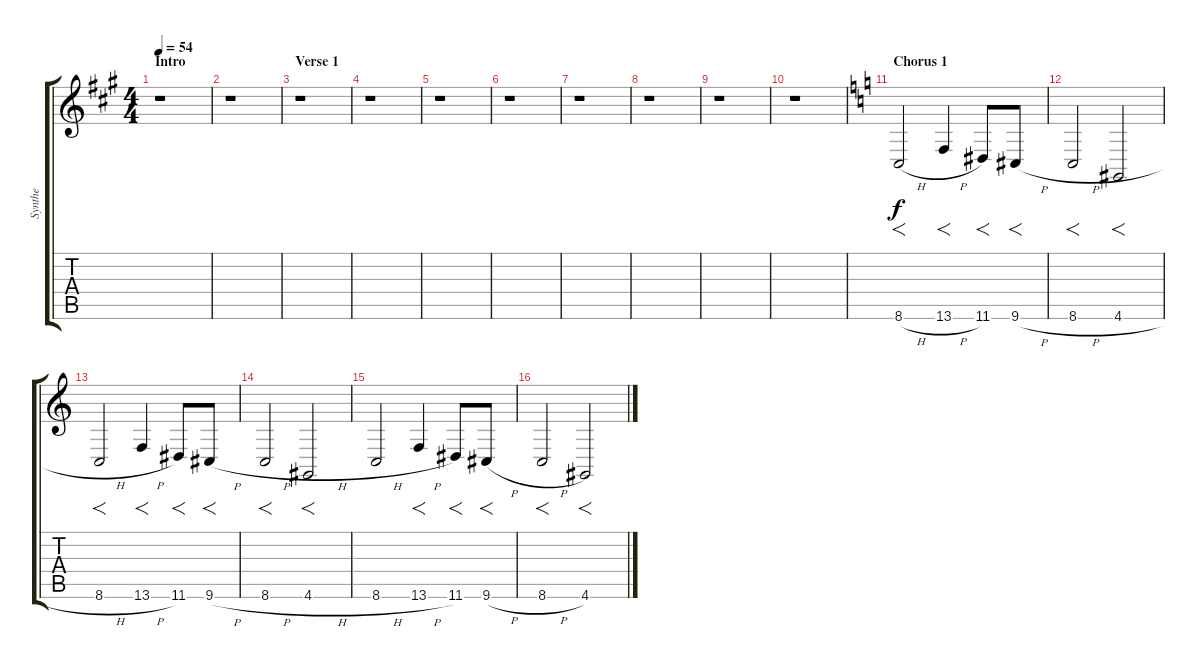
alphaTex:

\track ("Synthe" "Synthe") {instrument cello}
\staff {score tabs}
\tuning (E4 B3 G3 D3 A2 E2) {hide}
\ts (4 4)
\section ("" "Intro")
\tempo 54
\clef g2
\ks a
r.1{dy f instrument cello} |
r.1 |
\section ("" "Verse 1")
r.1 |
r.1 |
r.1 |
r.1 |
r.1 |
r.1 |
r.1 |
r.1 |
\section ("" "Chorus 1")
\ks c
8.6{h}.2{f} 13.6{h}.4{f} 11.6.8{f} 9.6{h}.8{f} |
8.6{h}.2{f} 4.6{h}.2{f} |
8.6{h}.2{f} 13.6{h}.4{f} 11.6.8{f} 9.6{h}.8{f} |
8.6{h}.2{f} 4.6{h}.2{f} |
8.6{h}.2 13.6{h}.4{f} 11.6.8{f} 9.6{h}.8{f} |
8.6{h}.2{f} 4.6{h}.2{f}
